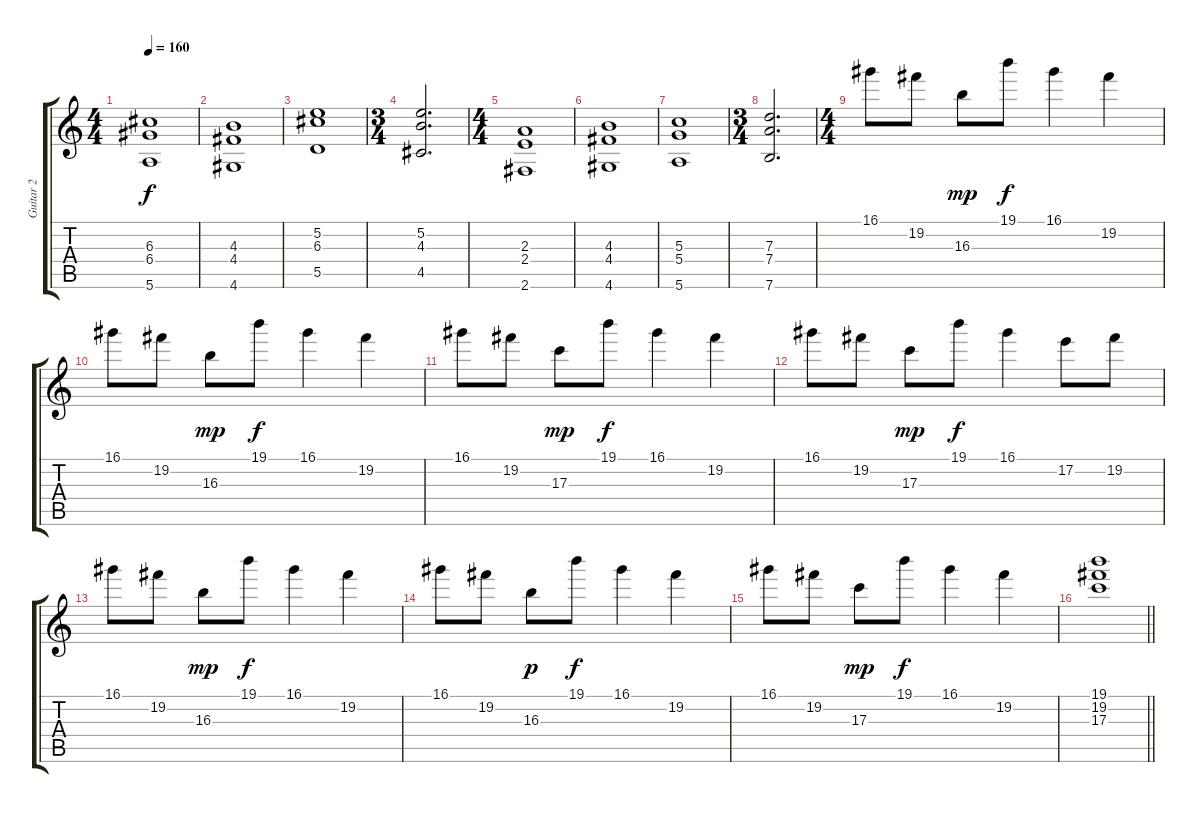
\track ("Guitar 2" "Guitar 2") {instrument electricguitarclean}
\staff {score tabs}
\tuning (E4 B3 G3 D3 A2 E2) {hide}
\ts (4 4)
\tempo 160
\clef g2
\ks c
(6.3 6.4 5.6).1{dy f} |
(4.3 4.4 4.6).1 |
(5.2 6.3 5.5).1 |
\ts (3 4)
(5.2 4.3 4.5).2{d} |
\ts (4 4)
(2.3 2.4 2.6).1 |
(4.3 4.4 4.6).1 |
(5.3 5.4 5.6).1 |
\ts (3 4)
(7.3 7.4 7.6).2{d} |
\ts (4 4)
16.1.8 19.2.8 16.3.8{dy mp} 19.1.8{dy f} 16.1.4 19.2.4 |
16.1.8 19.2.8 16.3.8{dy mp} 19.1.8{dy f} 16.1.4 19.2.4 |
16.1.8 19.2.8 17.3.8{dy mp} 19.1.8{dy f} 16.1.4 19.2.4 |
16.1.8 19.2.8 17.3.8{dy mp} 19.1.8{dy f} 16.1.4 17.2.8 19.2.8 |
16.1.8 19.2.8 16.3.8{dy mp} 19.1.8{dy f} 16.1.4 19.2.4 |
16.1.8 19.2.8 16.3.8{dy p} 19.1.8{dy f} 16.1.4 19.2.4 |
16.1.8 19.2.8 17.3.8{dy mp} 19.1.8{dy f} 16.1.4 19.2.4 |
\barLineRight lightlight
(19.1 19.2 17.3).1
